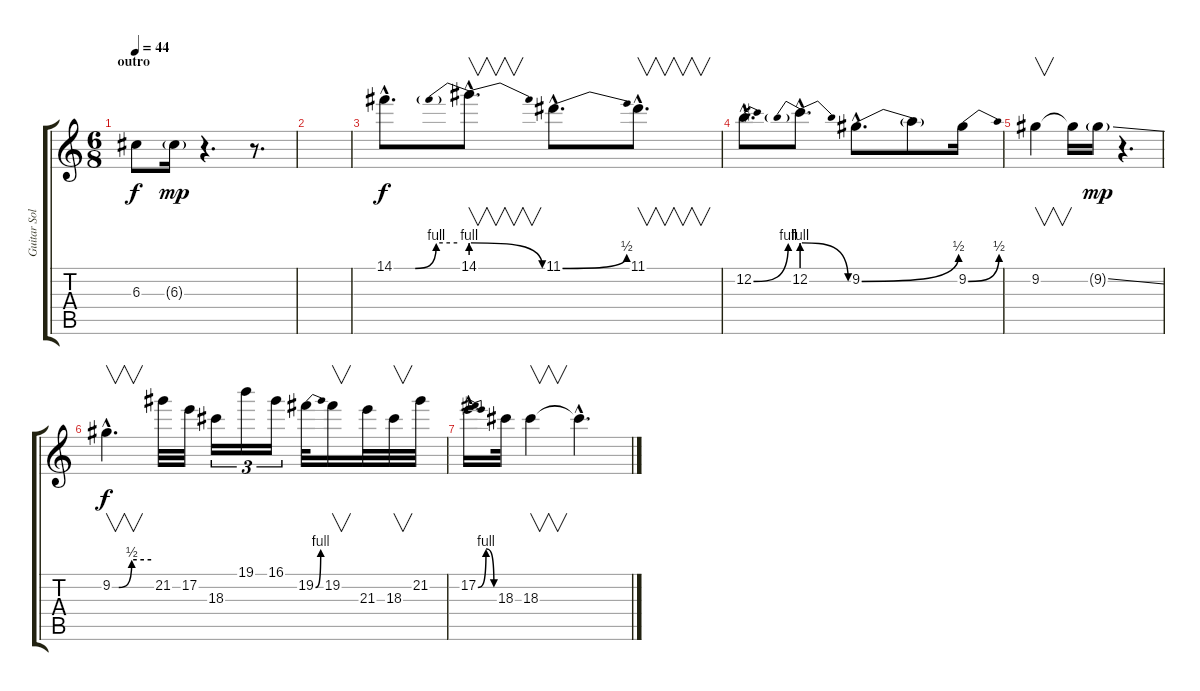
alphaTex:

\track ("Guitar Solo+echo (J. Perry)" "Guitar Sol") {instrument distortionguitar}
\staff {score tabs}
\tuning (E4 B3 G3 D3 A2 E2) {hide}
\ts (6 8)
\section ("" "outro")
\tempo 44
\clef g2
\ks c
6.3.8{dy f} 6.3{g}.16{dy mp} r.4{d} r.8{d} |
|
14.1{be (custom 0 0 20 0 40 4 60 4) hac}.8{d dy f volume 12} 14.1{be (prebendrelease 0 4 60 0) hac}.8{v d} 11.1{be (bend 0 0 60 2) hac}.8{d} 11.1{hac}.8{v d} |
12.2{be (bend 0 0 60 4) hac}.8{d} 12.2{be (prebendrelease 0 4 60 0) hac}.8{d} 9.2{be (bend 0 0 60 2) hac}.8{d} 9.2{t}.8 9.2{be (bend 0 0 60 2)}.16 |
9.2.4{v} 9.2{t}.16 9.2{ss g}.16{dy mp} r.4{d} |
9.2{be (custom 0 0 10 0 30 2 60 2) hac}.4{v d dy f} 21.2.32 17.2.32 18.3.16{tu (3 2)} 19.1.16{tu (3 2)} 16.1.16{tu (3 2)} 19.2{be (bend 0 0 60 4)}.32 19.2.16{v} 21.3.32 18.3.32{v} 21.2.32 |
17.2{be (bendrelease 0 0 20 4 40 4 60 0) hac}.16{d} 18.3.32 18.3.4{v volume 10} 18.3{hac t}.4{d}
